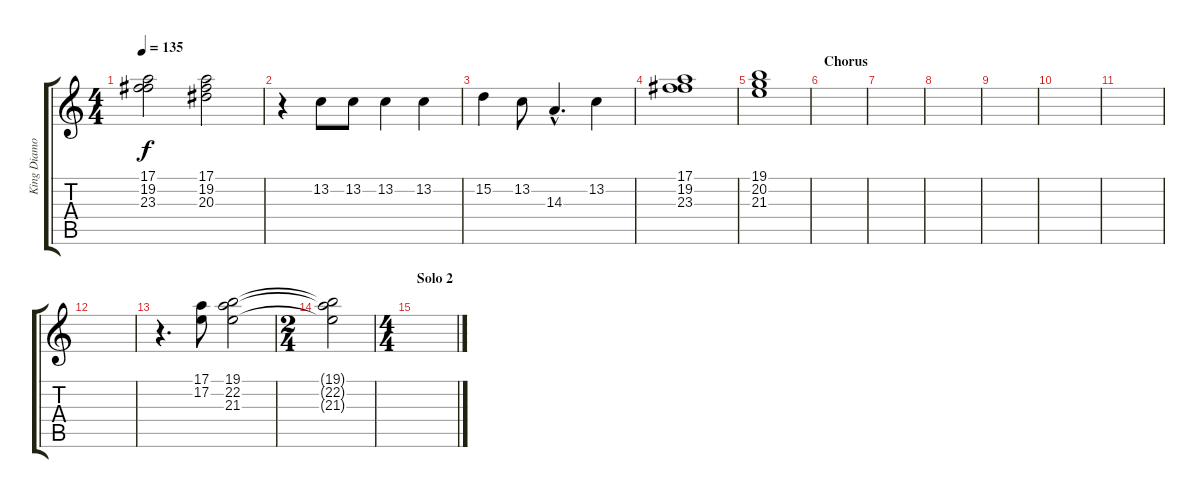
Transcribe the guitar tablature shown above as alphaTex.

\track ("King Diamond - Backing Vocals" "King Diamo") {instrument pad4choir}
\staff {score tabs}
\tuning (E4 B3 G3 D3 A2 E2) {hide}
\ts (4 4)
\tempo 135
\clef g2
\ks c
(17.1 19.2 23.3).2{dy f} (17.1 19.2 20.3).2 |
r.4 13.2.8 13.2.8 13.2.4 13.2.4 |
15.2.4 13.2.8 14.3{hac}.4{d} 13.2.4 |
(17.1 19.2 23.3).1 |
(19.1 20.2 21.3).1 |
\section ("" "Chorus")
|
|
|
|
|
|
|
r.4{d} (17.1 17.2).8 (19.1 22.2 21.3).2 |
\ts (2 4)
(19.1{t} 22.2{t} 21.3{t}).2 |
\ts (4 4)
\section ("" "Solo 2")
